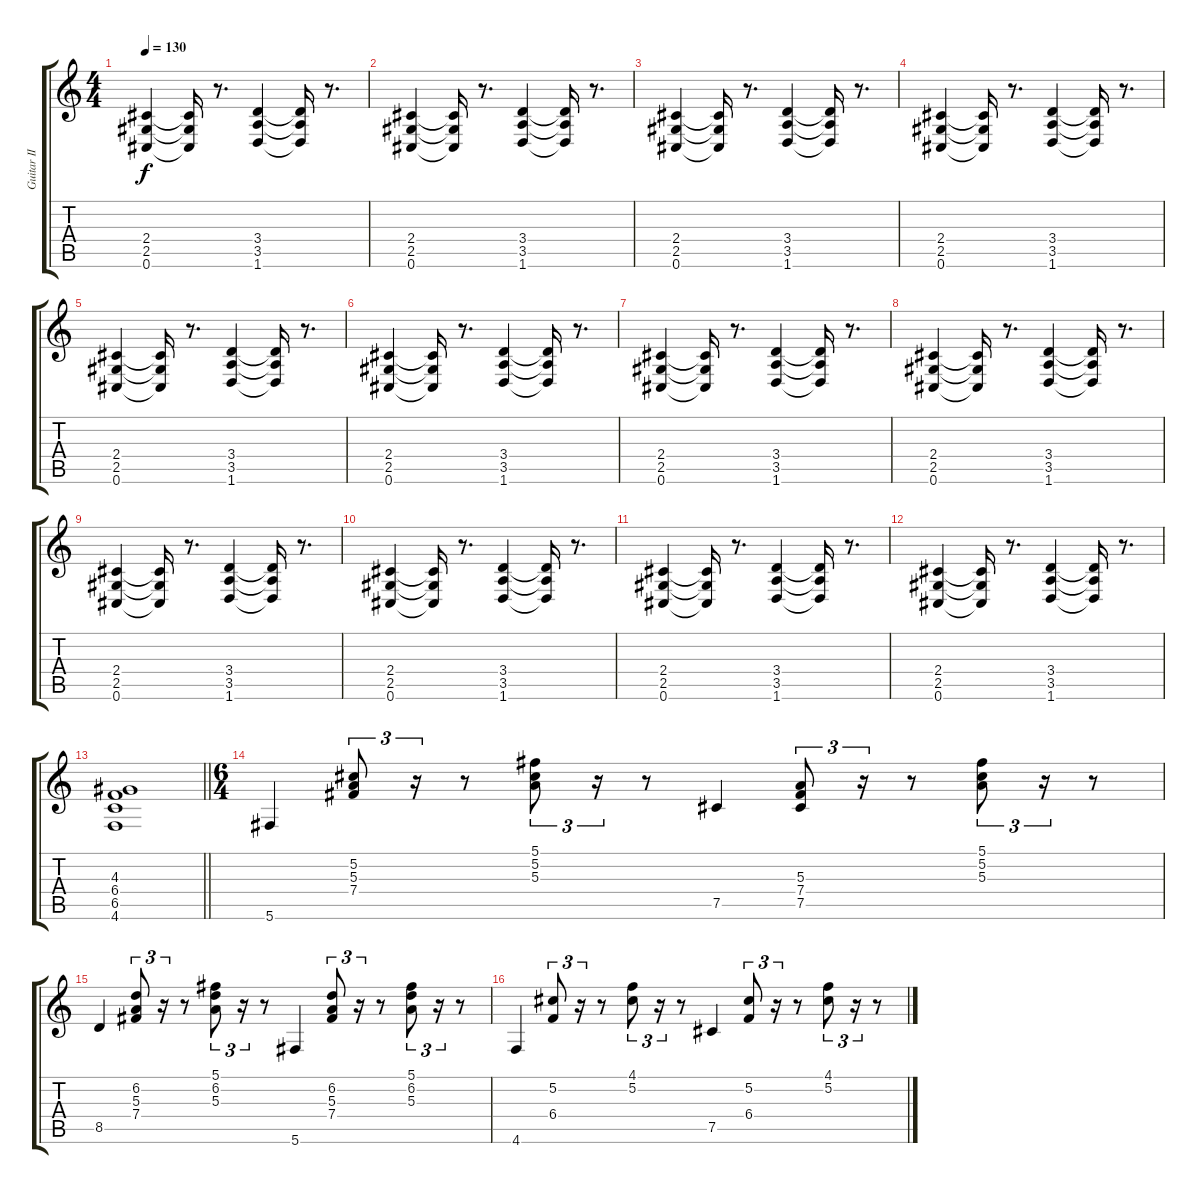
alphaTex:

\track ("Guitar II" "Guitar II") {instrument distortionguitar}
\staff {score tabs}
\tuning (Db4 Ab3 E3 B2 Gb2 Db2) {hide}
\ts (4 4)
\tempo 130
\clef g2
\ks c
(2.4 2.5 0.6).4{dy f} (2.4{t} 2.5{t} 0.6{t}).16 r.8{d} (3.4 3.5 1.6).4 (3.4{t} 3.5{t} 1.6{t}).16 r.8{d} |
(2.4 2.5 0.6).4 (2.4{t} 2.5{t} 0.6{t}).16 r.8{d} (3.4 3.5 1.6).4 (3.4{t} 3.5{t} 1.6{t}).16 r.8{d} |
(2.4 2.5 0.6).4 (2.4{t} 2.5{t} 0.6{t}).16 r.8{d} (3.4 3.5 1.6).4 (3.4{t} 3.5{t} 1.6{t}).16 r.8{d} |
(2.4 2.5 0.6).4 (2.4{t} 2.5{t} 0.6{t}).16 r.8{d} (3.4 3.5 1.6).4 (3.4{t} 3.5{t} 1.6{t}).16 r.8{d} |
(2.4 2.5 0.6).4 (2.4{t} 2.5{t} 0.6{t}).16 r.8{d} (3.4 3.5 1.6).4 (3.4{t} 3.5{t} 1.6{t}).16 r.8{d} |
(2.4 2.5 0.6).4 (2.4{t} 2.5{t} 0.6{t}).16 r.8{d} (3.4 3.5 1.6).4 (3.4{t} 3.5{t} 1.6{t}).16 r.8{d} |
(2.4 2.5 0.6).4 (2.4{t} 2.5{t} 0.6{t}).16 r.8{d} (3.4 3.5 1.6).4 (3.4{t} 3.5{t} 1.6{t}).16 r.8{d} |
(2.4 2.5 0.6).4 (2.4{t} 2.5{t} 0.6{t}).16 r.8{d} (3.4 3.5 1.6).4 (3.4{t} 3.5{t} 1.6{t}).16 r.8{d} |
(2.4 2.5 0.6).4 (2.4{t} 2.5{t} 0.6{t}).16 r.8{d} (3.4 3.5 1.6).4 (3.4{t} 3.5{t} 1.6{t}).16 r.8{d} |
(2.4 2.5 0.6).4 (2.4{t} 2.5{t} 0.6{t}).16 r.8{d} (3.4 3.5 1.6).4 (3.4{t} 3.5{t} 1.6{t}).16 r.8{d} |
(2.4 2.5 0.6).4 (2.4{t} 2.5{t} 0.6{t}).16 r.8{d} (3.4 3.5 1.6).4 (3.4{t} 3.5{t} 1.6{t}).16 r.8{d} |
(2.4 2.5 0.6).4 (2.4{t} 2.5{t} 0.6{t}).16 r.8{d} (3.4 3.5 1.6).4 (3.4{t} 3.5{t} 1.6{t}).16 r.8{d} |
\barLineRight lightlight
(4.3 6.4 6.5 4.6).1 |
\ts (6 4)
5.6.4{volume 9 instrument electricguitarjazz} (5.2 5.3 7.4).8{tu (3 2)} r.16{tu (3 2)} r.8 (5.1 5.2 5.3).8{tu (3 2)} r.16{tu (3 2)} r.8 7.5.4 (5.3 7.4 7.5).8{tu (3 2)} r.16{tu (3 2)} r.8 (5.1 5.2 5.3).8{tu (3 2)} r.16{tu (3 2)} r.8 |
8.5.4 (6.2 5.3 7.4).8{tu (3 2)} r.16{tu (3 2)} r.8 (5.1 6.2 5.3).8{tu (3 2)} r.16{tu (3 2)} r.8 5.6.4 (6.2 5.3 7.4).8{tu (3 2)} r.16{tu (3 2)} r.8 (5.1 6.2 5.3).8{tu (3 2)} r.16{tu (3 2)} r.8 |
4.6.4 (5.2 6.4).8{tu (3 2)} r.16{tu (3 2)} r.8 (4.1 5.2).8{tu (3 2)} r.16{tu (3 2)} r.8 7.5.4 (5.2 6.4).8{tu (3 2)} r.16{tu (3 2)} r.8 (4.1 5.2).8{tu (3 2)} r.16{tu (3 2)} r.8
